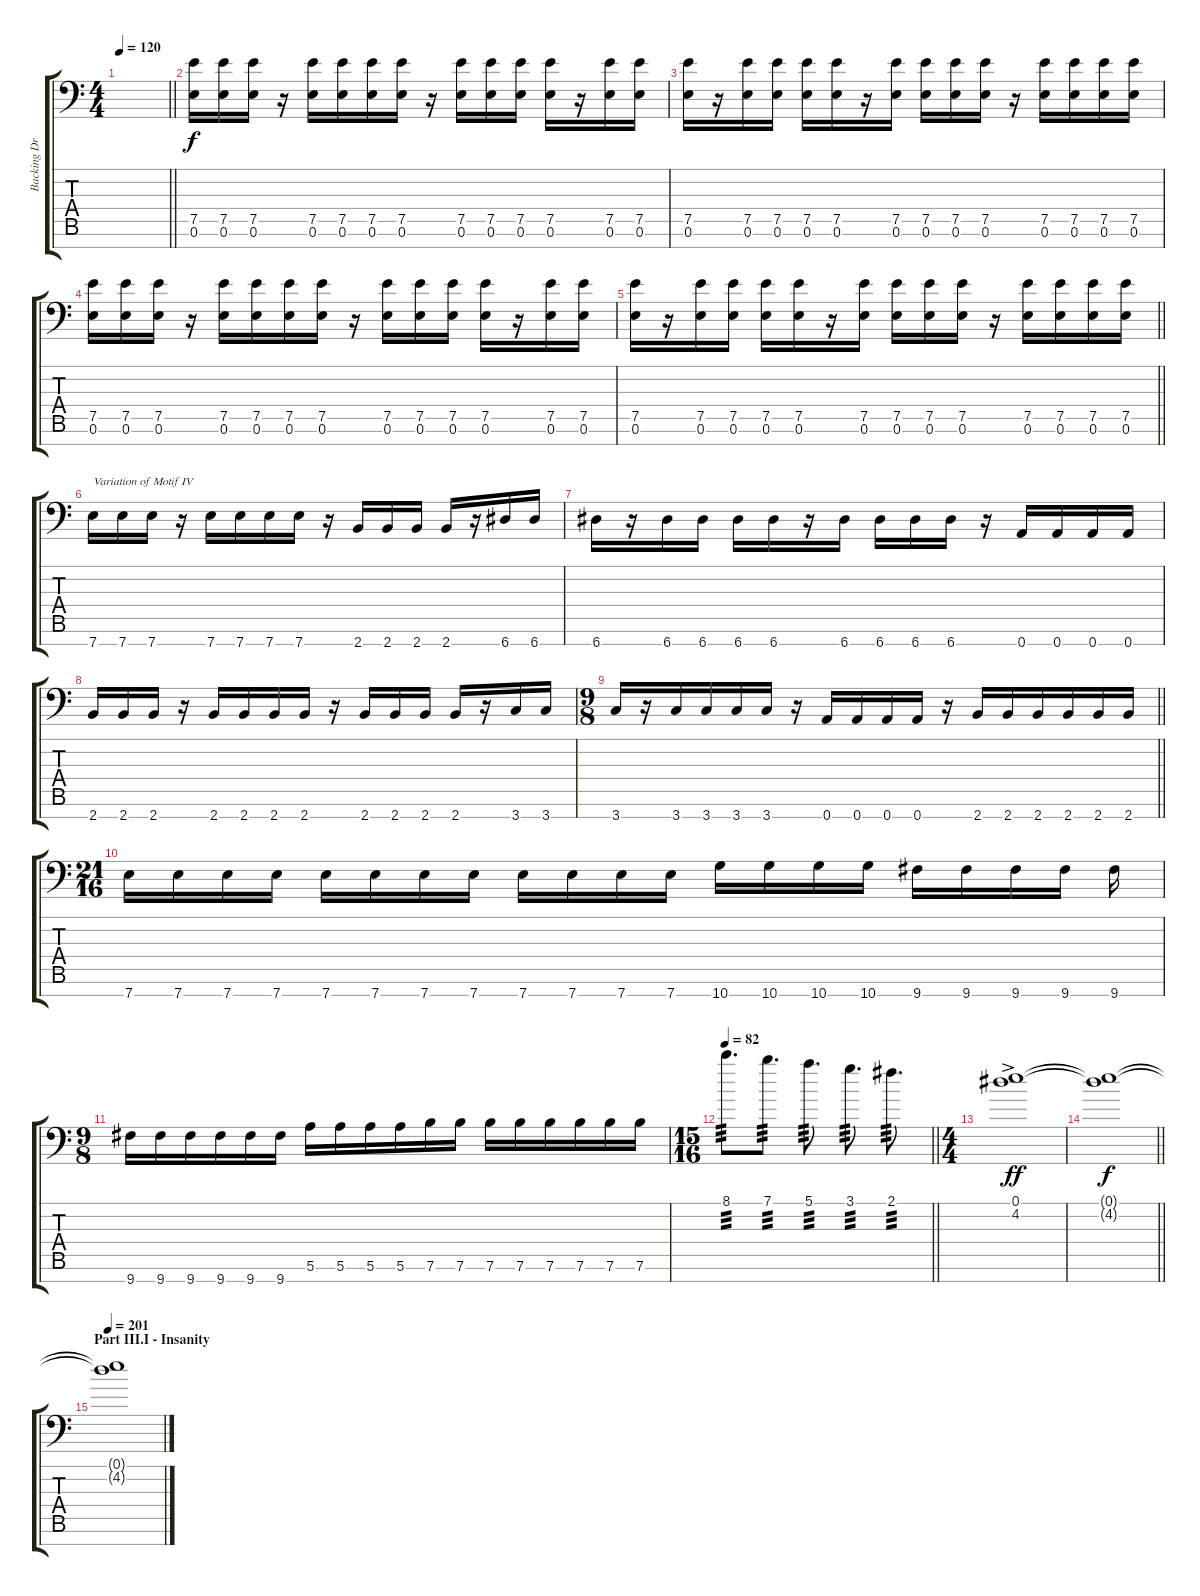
\track ("Backing Dropped A" "Backing Dr") {instrument distortionguitar}
\staff {score tabs}
\tuning (E4 B3 G3 D3 A2 E2 A1) {hide}
\ts (4 4)
\tempo 120
\clef f4
\barLineRight lightlight
\ks c
|
(7.5 0.6).16{instrument distortionguitar} (7.5 0.6).16 (7.5 0.6).16 r.16 (7.5 0.6).16 (7.5 0.6).16 (7.5 0.6).16 (7.5 0.6).16 r.16 (7.5 0.6).16 (7.5 0.6).16 (7.5 0.6).16 (7.5 0.6).16 r.16 (7.5 0.6).16 (7.5 0.6).16 |
(7.5 0.6).16 r.16 (7.5 0.6).16 (7.5 0.6).16 (7.5 0.6).16 (7.5 0.6).16 r.16 (7.5 0.6).16 (7.5 0.6).16 (7.5 0.6).16 (7.5 0.6).16 r.16 (7.5 0.6).16 (7.5 0.6).16 (7.5 0.6).16 (7.5 0.6).16 |
(7.5 0.6).16 (7.5 0.6).16 (7.5 0.6).16 r.16 (7.5 0.6).16 (7.5 0.6).16 (7.5 0.6).16 (7.5 0.6).16 r.16 (7.5 0.6).16 (7.5 0.6).16 (7.5 0.6).16 (7.5 0.6).16 r.16 (7.5 0.6).16 (7.5 0.6).16 |
\barLineRight lightlight
(7.5 0.6).16 r.16 (7.5 0.6).16 (7.5 0.6).16 (7.5 0.6).16 (7.5 0.6).16 r.16 (7.5 0.6).16 (7.5 0.6).16 (7.5 0.6).16 (7.5 0.6).16 r.16 (7.5 0.6).16 (7.5 0.6).16 (7.5 0.6).16 (7.5 0.6).16 |
\section ("" "")
7.7.16{txt "Variation of Motif IV"} 7.7.16 7.7.16 r.16 7.7.16 7.7.16 7.7.16 7.7.16 r.16 2.7.16 2.7.16 2.7.16 2.7.16 r.16 6.7.16 6.7.16 |
6.7.16 r.16 6.7.16 6.7.16 6.7.16 6.7.16 r.16 6.7.16 6.7.16 6.7.16 6.7.16 r.16 0.7.16 0.7.16 0.7.16 0.7.16 |
2.7.16 2.7.16 2.7.16 r.16 2.7.16 2.7.16 2.7.16 2.7.16 r.16 2.7.16 2.7.16 2.7.16 2.7.16 r.16 3.7.16 3.7.16 |
\ts (9 8)
\barLineRight lightlight
3.7.16 r.16 3.7.16 3.7.16 3.7.16 3.7.16 r.16 0.7.16 0.7.16 0.7.16 0.7.16 r.16 2.7.16 2.7.16 2.7.16 2.7.16 2.7.16 2.7.16 |
\ts (21 16)
7.7.16 7.7.16 7.7.16 7.7.16 7.7.16 7.7.16 7.7.16 7.7.16 7.7.16 7.7.16 7.7.16 7.7.16 10.7.16 10.7.16 10.7.16 10.7.16 9.7.16 9.7.16 9.7.16 9.7.16 9.7.16 |
\ts (9 8)
9.7.16 9.7.16 9.7.16 9.7.16 9.7.16 9.7.16 5.6.16 5.6.16 5.6.16 5.6.16 7.6.16 7.6.16 7.6.16 7.6.16 7.6.16 7.6.16 7.6.16 7.6.16 |
\ts (15 16)
\tempo 82
\barLineRight lightlight
8.1.8{d tp 3} 7.1.8{d tp 3} 5.1.8{d tp 3} 3.1.8{d tp 3} 2.1.8{d tp 3} |
\ts (4 4)
(0.1{ac} 4.2).1{dy ff} |
\barLineRight lightlight
(0.1{t} 4.2{t}).1{dy f} |
\section ("" "Part III.I - Insanity")
\tempo 201
(0.1{t} 4.2{t}).1{volume 15}
